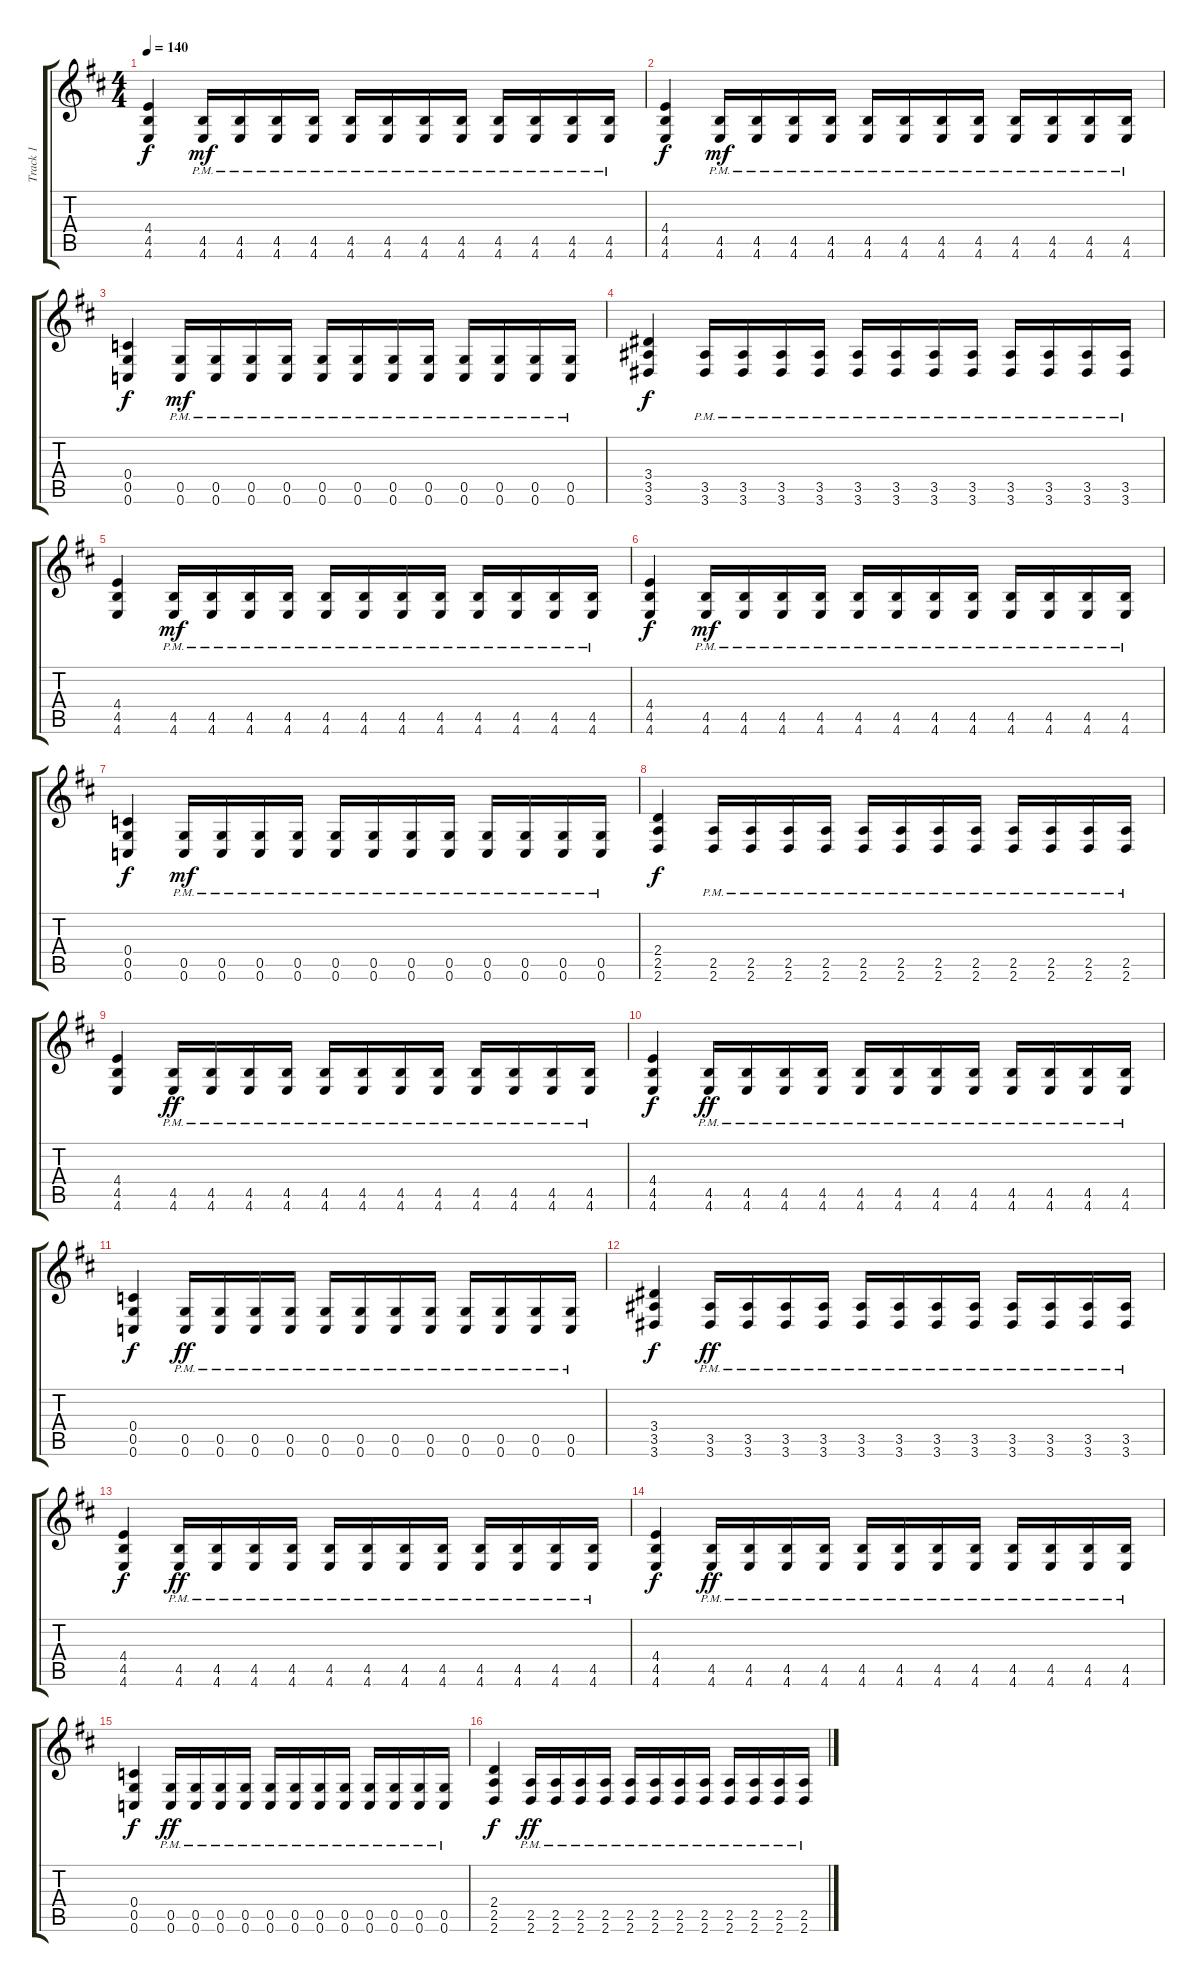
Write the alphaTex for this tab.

\track ("Track 1" "Track 1") {instrument overdrivenguitar}
\staff {score tabs}
\tuning (D4 A3 F3 C3 G2 C2) {hide}
\ts (4 4)
\tempo 140
\clef g2
\ks d
(4.4 4.5 4.6).4{dy f instrument overdrivenguitar} (4.5{pm} 4.6).16{dy mf} (4.5{pm} 4.6{pm}).16 (4.5{pm} 4.6{pm}).16 (4.5{pm} 4.6{pm}).16 (4.5{pm} 4.6{pm}).16 (4.5{pm} 4.6{pm}).16 (4.5{pm} 4.6{pm}).16 (4.5 4.6{pm}).16 (4.5{pm} 4.6{pm}).16 (4.5{pm} 4.6{pm}).16 (4.5{pm} 4.6{pm}).16 (4.5{pm} 4.6{pm}).16 |
(4.4 4.5 4.6).4{dy f} (4.5{pm} 4.6).16{dy mf} (4.5{pm} 4.6{pm}).16 (4.5{pm} 4.6{pm}).16 (4.5{pm} 4.6{pm}).16 (4.5{pm} 4.6{pm}).16 (4.5{pm} 4.6{pm}).16 (4.5{pm} 4.6{pm}).16 (4.5 4.6{pm}).16 (4.5{pm} 4.6{pm}).16 (4.5{pm} 4.6{pm}).16 (4.5{pm} 4.6{pm}).16 (4.5{pm} 4.6{pm}).16 |
(0.4 0.5 0.6).4{dy f} (0.5{pm} 0.6{pm}).16{dy mf} (0.5{pm} 0.6).16 (0.5{pm} 0.6{pm}).16 (0.5{pm} 0.6{pm}).16 (0.5{pm} 0.6{pm}).16 (0.5{pm} 0.6{pm}).16 (0.5{pm} 0.6{pm}).16 (0.5{pm} 0.6{pm}).16 (0.5{pm} 0.6{pm}).16 (0.5{pm} 0.6{pm}).16 (0.5{pm} 0.6{pm}).16 (0.5{pm} 0.6{pm}).16 |
(3.4 3.5 3.6).4{dy f} (3.5{pm} 3.6{pm}).16 (3.5{pm} 3.6{pm}).16 (3.5{pm} 3.6{pm}).16 (3.5{pm} 3.6{pm}).16 (3.5{pm} 3.6{pm}).16 (3.5{pm} 3.6{pm}).16 (3.5{pm} 3.6{pm}).16 (3.5{pm} 3.6{pm}).16 (3.5{pm} 3.6{pm}).16 (3.5{pm} 3.6{pm}).16 (3.5{pm} 3.6{pm}).16 (3.5{pm} 3.6{pm}).16 |
(4.4 4.5 4.6).4 (4.5{pm} 4.6{pm}).16{dy mf} (4.5{pm} 4.6{pm}).16 (4.5{pm} 4.6{pm}).16 (4.5{pm} 4.6{pm}).16 (4.5{pm} 4.6{pm}).16 (4.5{pm} 4.6{pm}).16 (4.5{pm} 4.6{pm}).16 (4.5{pm} 4.6{pm}).16 (4.5{pm} 4.6{pm}).16 (4.5{pm} 4.6{pm}).16 (4.5{pm} 4.6{pm}).16 (4.5{pm} 4.6{pm}).16 |
(4.4 4.5 4.6).4{dy f} (4.5{pm} 4.6).16{dy mf} (4.5{pm} 4.6{pm}).16 (4.5{pm} 4.6{pm}).16 (4.5{pm} 4.6{pm}).16 (4.5{pm} 4.6{pm}).16 (4.5{pm} 4.6{pm}).16 (4.5{pm} 4.6{pm}).16 (4.5 4.6{pm}).16 (4.5{pm} 4.6{pm}).16 (4.5{pm} 4.6{pm}).16 (4.5{pm} 4.6{pm}).16 (4.5{pm} 4.6{pm}).16 |
(0.4 0.5 0.6).4{dy f} (0.5{pm} 0.6{pm}).16{dy mf} (0.5{pm} 0.6).16 (0.5{pm} 0.6{pm}).16 (0.5{pm} 0.6{pm}).16 (0.5{pm} 0.6{pm}).16 (0.5{pm} 0.6{pm}).16 (0.5{pm} 0.6{pm}).16 (0.5{pm} 0.6{pm}).16 (0.5{pm} 0.6{pm}).16 (0.5{pm} 0.6{pm}).16 (0.5{pm} 0.6{pm}).16 (0.5{pm} 0.6{pm}).16 |
(2.4 2.5 2.6).4{dy f} (2.5{pm} 2.6{pm}).16 (2.5{pm} 2.6{pm}).16 (2.5{pm} 2.6{pm}).16 (2.5{pm} 2.6{pm}).16 (2.5{pm} 2.6{pm}).16 (2.5{pm} 2.6{pm}).16 (2.5{pm} 2.6{pm}).16 (2.5{pm} 2.6{pm}).16 (2.5{pm} 2.6{pm}).16 (2.5{pm} 2.6{pm}).16 (2.5{pm} 2.6{pm}).16 (2.5{pm} 2.6{pm}).16 |
(4.4 4.5 4.6).4{volume 13} (4.5{pm} 4.6{pm}).16{dy ff} (4.5{pm} 4.6{pm}).16 (4.5{pm} 4.6{pm}).16 (4.5{pm} 4.6{pm}).16 (4.5{pm} 4.6{pm}).16 (4.5{pm} 4.6{pm}).16 (4.5{pm} 4.6{pm}).16 (4.5{pm} 4.6{pm}).16 (4.5{pm} 4.6{pm}).16 (4.5{pm} 4.6{pm}).16 (4.5{pm} 4.6{pm}).16 (4.5{pm} 4.6{pm}).16 |
(4.4 4.5 4.6).4{dy f} (4.5{pm} 4.6{pm}).16{dy ff} (4.5{pm} 4.6{pm}).16 (4.5{pm} 4.6{pm}).16 (4.5{pm} 4.6{pm}).16 (4.5{pm} 4.6{pm}).16 (4.5{pm} 4.6{pm}).16 (4.5{pm} 4.6{pm}).16 (4.5{pm} 4.6{pm}).16 (4.5{pm} 4.6{pm}).16 (4.5{pm} 4.6{pm}).16 (4.5{pm} 4.6{pm}).16 (4.5{pm} 4.6{pm}).16 |
(0.4 0.5 0.6).4{dy f} (0.5{pm} 0.6{pm}).16{dy ff} (0.5{pm} 0.6{pm}).16 (0.5{pm} 0.6{pm}).16 (0.5{pm} 0.6{pm}).16 (0.5{pm} 0.6{pm}).16 (0.5{pm} 0.6{pm}).16 (0.5{pm} 0.6{pm}).16 (0.5{pm} 0.6{pm}).16 (0.5{pm} 0.6{pm}).16 (0.5{pm} 0.6{pm}).16 (0.5{pm} 0.6{pm}).16 (0.5{pm} 0.6{pm}).16 |
(3.4 3.5 3.6).4{dy f} (3.5{pm} 3.6{pm}).16{dy ff} (3.5{pm} 3.6{pm}).16 (3.5{pm} 3.6{pm}).16 (3.5{pm} 3.6{pm}).16 (3.5{pm} 3.6{pm}).16 (3.5{pm} 3.6{pm}).16 (3.5{pm} 3.6{pm}).16 (3.5{pm} 3.6{pm}).16 (3.5{pm} 3.6{pm}).16 (3.5{pm} 3.6{pm}).16 (3.5{pm} 3.6{pm}).16 (3.5{pm} 3.6{pm}).16 |
(4.4 4.5 4.6).4{dy f} (4.5{pm} 4.6{pm}).16{dy ff} (4.5{pm} 4.6{pm}).16 (4.5{pm} 4.6{pm}).16 (4.5{pm} 4.6{pm}).16 (4.5{pm} 4.6{pm}).16 (4.5{pm} 4.6{pm}).16 (4.5{pm} 4.6{pm}).16 (4.5{pm} 4.6{pm}).16 (4.5{pm} 4.6{pm}).16 (4.5{pm} 4.6{pm}).16 (4.5{pm} 4.6{pm}).16 (4.5{pm} 4.6{pm}).16 |
(4.4 4.5 4.6).4{dy f} (4.5{pm} 4.6{pm}).16{dy ff} (4.5{pm} 4.6{pm}).16 (4.5{pm} 4.6{pm}).16 (4.5{pm} 4.6{pm}).16 (4.5{pm} 4.6{pm}).16 (4.5{pm} 4.6{pm}).16 (4.5{pm} 4.6{pm}).16 (4.5{pm} 4.6{pm}).16 (4.5{pm} 4.6{pm}).16 (4.5{pm} 4.6{pm}).16 (4.5{pm} 4.6{pm}).16 (4.5{pm} 4.6{pm}).16 |
(0.4 0.5 0.6).4{dy f} (0.5{pm} 0.6{pm}).16{dy ff} (0.5{pm} 0.6{pm}).16 (0.5{pm} 0.6{pm}).16 (0.5{pm} 0.6{pm}).16 (0.5{pm} 0.6{pm}).16 (0.5{pm} 0.6{pm}).16 (0.5{pm} 0.6{pm}).16 (0.5{pm} 0.6{pm}).16 (0.5{pm} 0.6{pm}).16 (0.5{pm} 0.6{pm}).16 (0.5{pm} 0.6{pm}).16 (0.5{pm} 0.6{pm}).16 |
(2.4 2.5 2.6).4{dy f} (2.5{pm} 2.6{pm}).16{dy ff} (2.5{pm} 2.6{pm}).16 (2.5{pm} 2.6{pm}).16 (2.5{pm} 2.6{pm}).16 (2.5{pm} 2.6{pm}).16 (2.5{pm} 2.6{pm}).16 (2.5{pm} 2.6{pm}).16 (2.5{pm} 2.6{pm}).16 (2.5{pm} 2.6{pm}).16 (2.5{pm} 2.6{pm}).16 (2.5{pm} 2.6{pm}).16 (2.5{pm} 2.6{pm}).16
